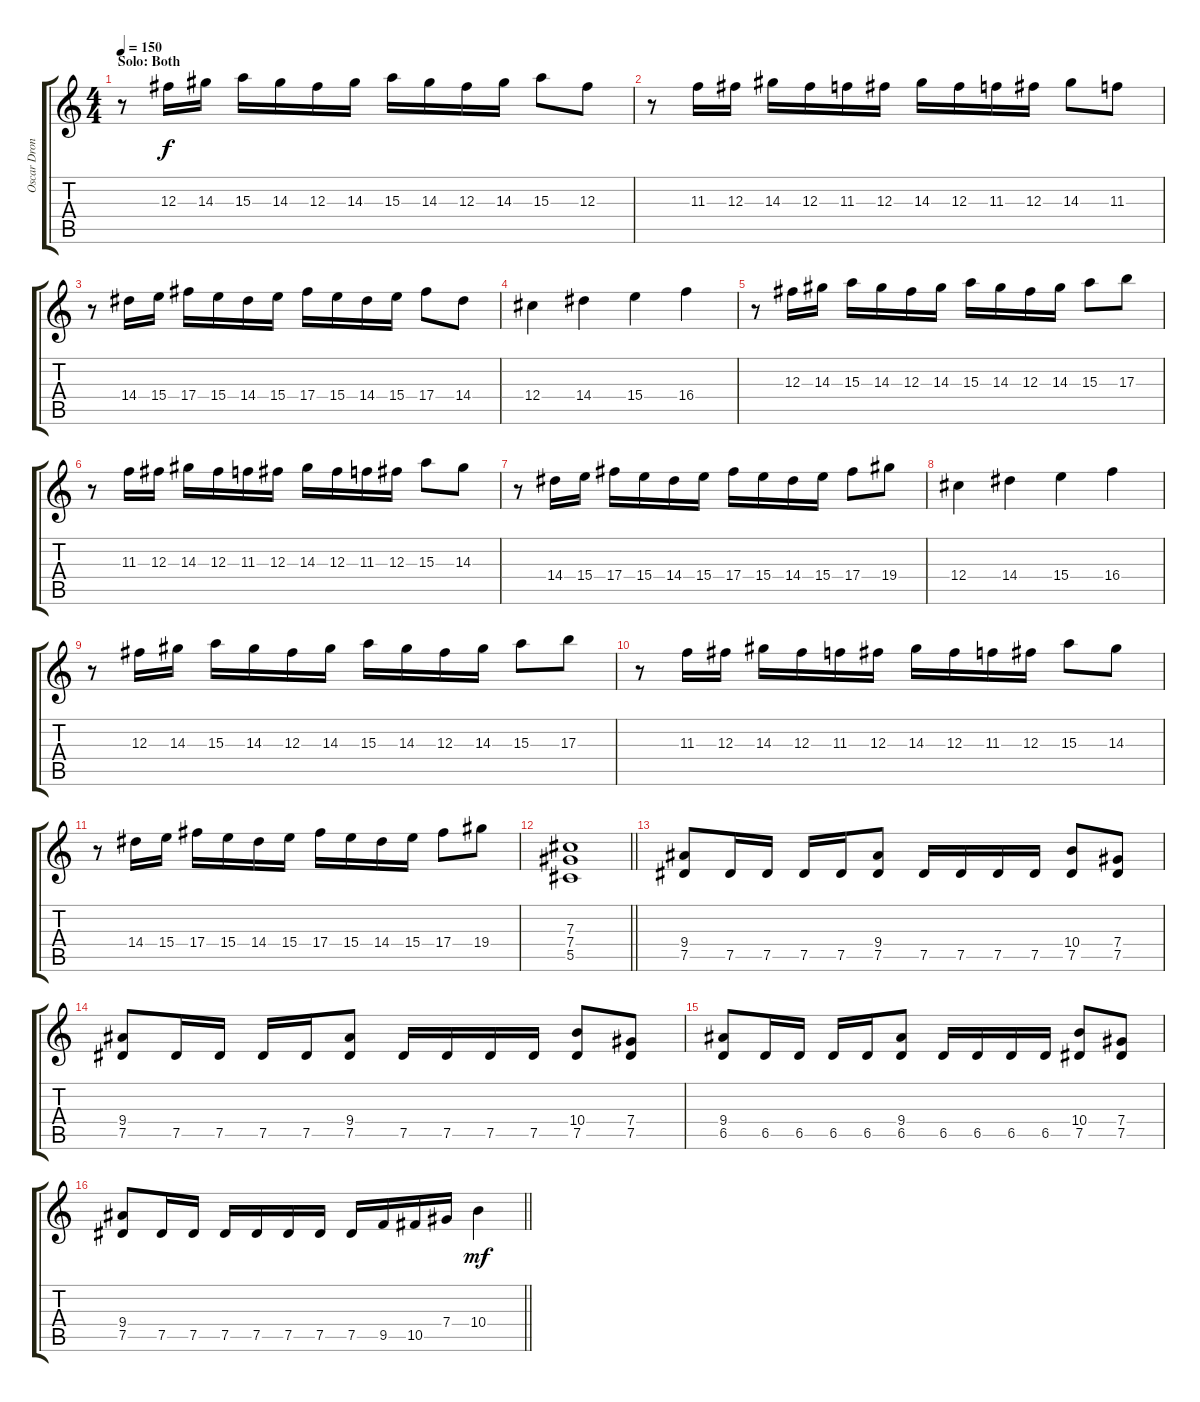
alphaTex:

\track ("Oscar Dronjak" "Oscar Dron") {instrument distortionguitar}
\staff {score tabs}
\tuning (Eb4 Bb3 Gb3 Db3 Ab2 Eb2) {hide}
\ts (4 4)
\section ("" "Solo: Both")
\tempo 150
\clef g2
\ks c
r.8{dy f volume 16 instrument distortionguitar} 12.3.16 14.3.16 15.3.16 14.3.16 12.3.16 14.3.16 15.3.16 14.3.16 12.3.16 14.3.16 15.3.8 12.3.8 |
r.8 11.3.16 12.3.16 14.3.16 12.3.16 11.3.16 12.3.16 14.3.16 12.3.16 11.3.16 12.3.16 14.3.8 11.3.8 |
r.8 14.4.16 15.4.16 17.4.16 15.4.16 14.4.16 15.4.16 17.4.16 15.4.16 14.4.16 15.4.16 17.4.8 14.4.8 |
12.4.4 14.4.4 15.4.4 16.4.4 |
r.8 12.3.16 14.3.16 15.3.16 14.3.16 12.3.16 14.3.16 15.3.16 14.3.16 12.3.16 14.3.16 15.3.8 17.3.8 |
r.8 11.3.16 12.3.16 14.3.16 12.3.16 11.3.16 12.3.16 14.3.16 12.3.16 11.3.16 12.3.16 15.3.8 14.3.8 |
r.8 14.4.16 15.4.16 17.4.16 15.4.16 14.4.16 15.4.16 17.4.16 15.4.16 14.4.16 15.4.16 17.4.8 19.4.8 |
12.4.4 14.4.4 15.4.4 16.4.4 |
r.8 12.3.16 14.3.16 15.3.16 14.3.16 12.3.16 14.3.16 15.3.16 14.3.16 12.3.16 14.3.16 15.3.8 17.3.8 |
r.8 11.3.16 12.3.16 14.3.16 12.3.16 11.3.16 12.3.16 14.3.16 12.3.16 11.3.16 12.3.16 15.3.8 14.3.8 |
r.8 14.4.16 15.4.16 17.4.16 15.4.16 14.4.16 15.4.16 17.4.16 15.4.16 14.4.16 15.4.16 17.4.8 19.4.8 |
\barLineRight lightlight
(7.3 7.4 5.5).1 |
(9.4 7.5).8{volume 14} 7.5.16 7.5.16 7.5.16 7.5.16 (9.4 7.5).8 7.5.16 7.5.16 7.5.16 7.5.16 (10.4 7.5).8 (7.4 7.5).8 |
(9.4 7.5).8 7.5.16 7.5.16 7.5.16 7.5.16 (9.4 7.5).8 7.5.16 7.5.16 7.5.16 7.5.16 (10.4 7.5).8 (7.4 7.5).8 |
(9.4 6.5).8 6.5.16 6.5.16 6.5.16 6.5.16 (9.4 6.5).8 6.5.16 6.5.16 6.5.16 6.5.16 (10.4 7.5).8 (7.4 7.5).8 |
\barLineRight lightlight
(9.4 7.5).8 7.5.16 7.5.16 7.5.16 7.5.16 7.5.16 7.5.16 7.5.16 9.5.16 10.5.16 7.4.16 10.4.4{dy mf}
